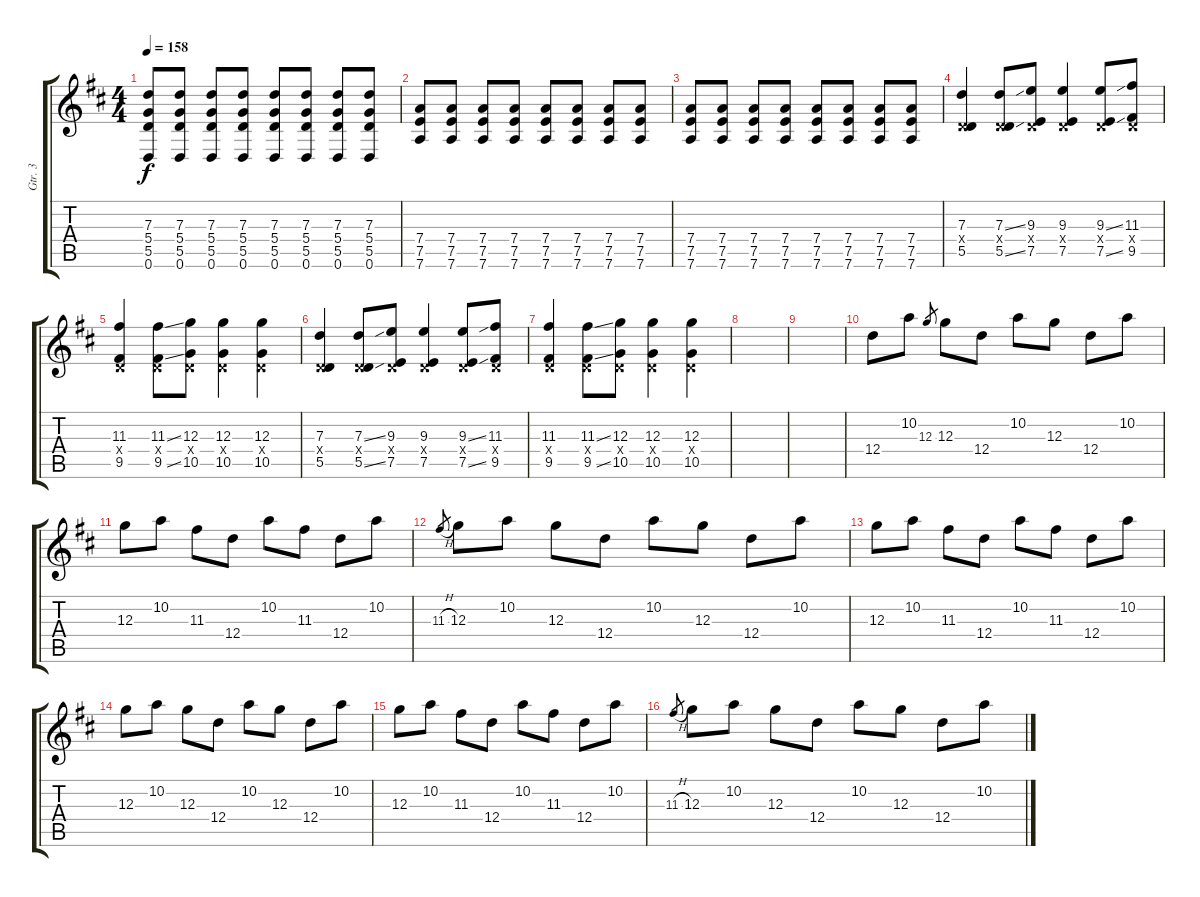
\track ("Gtr. 3" "Gtr. 3") {instrument distortionguitar}
\staff {score tabs}
\tuning (E4 B3 G3 D3 A2 D2) {hide}
\ts (4 4)
\tempo 158
\clef g2
\ks d
(7.3 5.4 5.5 0.6).8{dy f} (7.3 5.4 5.5 0.6).8 (7.3 5.4 5.5 0.6).8 (7.3 5.4 5.5 0.6).8 (7.3 5.4 5.5 0.6).8 (7.3 5.4 5.5 0.6).8 (7.3 5.4 5.5 0.6).8 (7.3 5.4 5.5 0.6).8 |
(7.4 7.5 7.6).8 (7.4 7.5 7.6).8 (7.4 7.5 7.6).8 (7.4 7.5 7.6).8 (7.4 7.5 7.6).8 (7.4 7.5 7.6).8 (7.4 7.5 7.6).8 (7.4 7.5 7.6).8 |
(7.4 7.5 7.6).8 (7.4 7.5 7.6).8 (7.4 7.5 7.6).8 (7.4 7.5 7.6).8 (7.4 7.5 7.6).8 (7.4 7.5 7.6).8 (7.4 7.5 7.6).8 (7.4 7.5 7.6).8 |
(7.3 0.4{x} 5.5).4{volume 16} (7.3{ss} 0.4{x} 5.5{ss}).8 (9.3 0.4{x} 7.5).8 (9.3 0.4{x} 7.5).4 (9.3{ss} 0.4{x} 7.5{ss}).8 (11.3 0.4{x} 9.5).8 |
(11.3 0.4{x} 9.5).4 (11.3{ss} 0.4{x} 9.5{ss}).8 (12.3 0.4{x} 10.5).8 (12.3 0.4{x} 10.5).4 (12.3 0.4{x} 10.5).4 |
(7.3 0.4{x} 5.5).4 (7.3{ss} 0.4{x} 5.5{ss}).8 (9.3 0.4{x} 7.5).8 (9.3 0.4{x} 7.5).4 (9.3{ss} 0.4{x} 7.5{ss}).8 (11.3 0.4{x} 9.5).8 |
(11.3 0.4{x} 9.5).4 (11.3{ss} 0.4{x} 9.5{ss}).8 (12.3 0.4{x} 10.5).8 (12.3 0.4{x} 10.5).4 (12.3 0.4{x} 10.5).4 |
|
|
12.4.8{instrument electricguitarclean} 10.2.8 12.3.8{gr} 12.3.8 12.4.8 10.2.8 12.3.8 12.4.8 10.2.8 |
12.3.8 10.2.8 11.3.8 12.4.8 10.2.8 11.3.8 12.4.8 10.2.8 |
11.3{h}.8{gr} 12.3.8 10.2.8 12.3.8 12.4.8 10.2.8 12.3.8 12.4.8 10.2.8 |
12.3.8 10.2.8 11.3.8 12.4.8 10.2.8 11.3.8 12.4.8 10.2.8 |
12.3.8 10.2.8 12.3.8 12.4.8 10.2.8 12.3.8 12.4.8 10.2.8 |
12.3.8 10.2.8 11.3.8 12.4.8 10.2.8 11.3.8 12.4.8 10.2.8 |
11.3{h}.8{gr} 12.3.8 10.2.8 12.3.8 12.4.8 10.2.8 12.3.8 12.4.8 10.2.8
